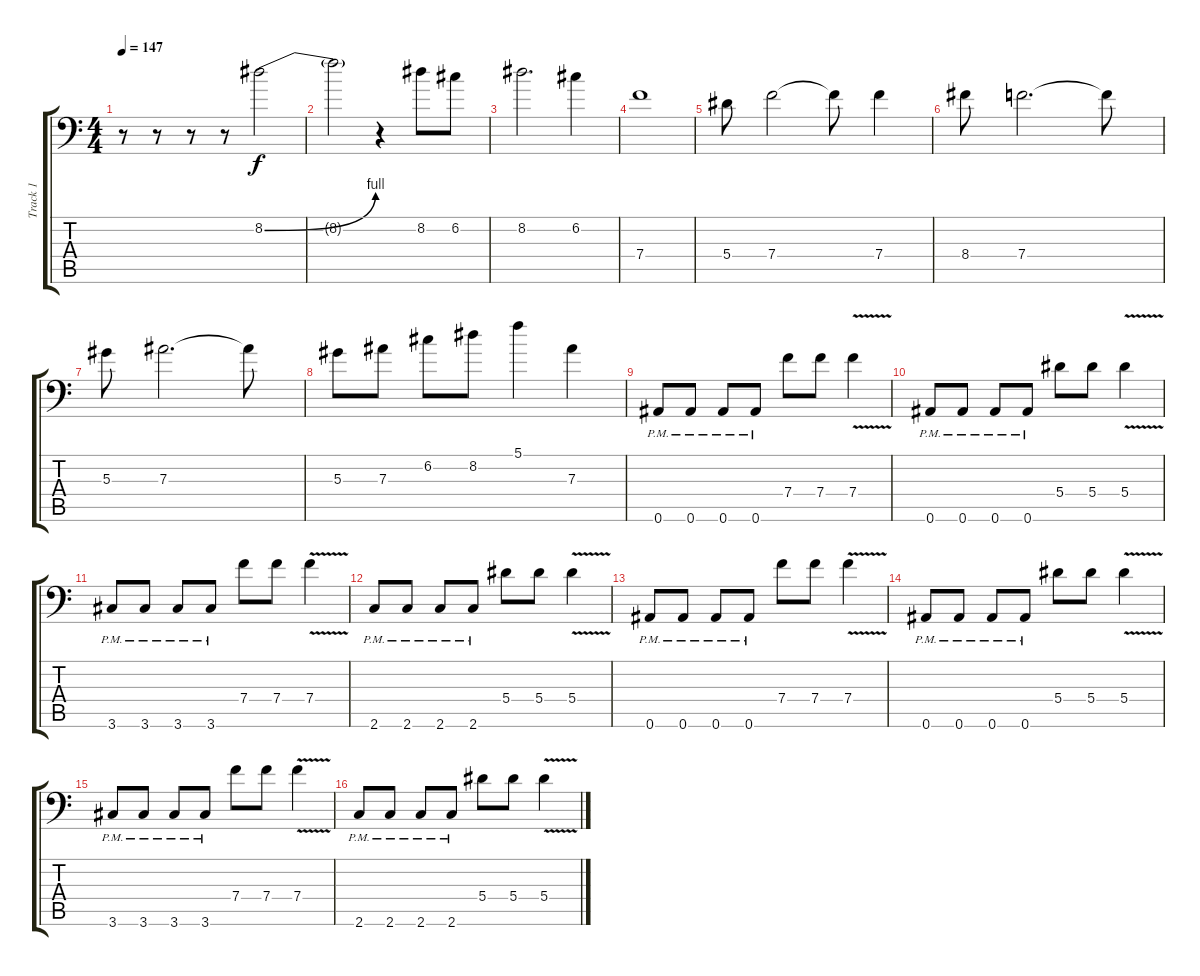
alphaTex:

\track ("Track 1" "Track 1") {instrument distortionguitar}
\staff {score tabs}
\tuning (C4 G3 Eb3 Bb2 F2 Bb1) {hide}
\ts (4 4)
\tempo 147
\clef f4
\ks c
r.8{dy f} r.8 r.8 r.8 8.2{be (bend 0 0 60 4)}.2 |
8.2{t}.2 r.4 8.2.8 6.2.8 |
8.2.2{d} 6.2.4 |
7.4.1 |
5.4.8 7.4.2 7.4{t}.8 7.4.4 |
8.4.8 7.4.2{d} 7.4{t}.8 |
5.3.8 7.3.2{d} 7.3{t}.8 |
5.3.8 7.3.8 6.2.8 8.2.8 5.1.4 7.3.4 |
0.6{pm}.8 0.6{pm}.8 0.6{pm}.8 0.6{pm}.8 7.4.8 7.4.8 7.4{v}.4 |
0.6{pm}.8 0.6{pm}.8 0.6{pm}.8 0.6{pm}.8 5.4.8 5.4.8 5.4{v}.4 |
3.6{pm}.8 3.6{pm}.8 3.6{pm}.8 3.6{pm}.8 7.4.8 7.4.8 7.4{v}.4 |
2.6{pm}.8 2.6{pm}.8 2.6{pm}.8 2.6{pm}.8 5.4.8 5.4.8 5.4{v}.4 |
0.6{pm}.8 0.6{pm}.8 0.6{pm}.8 0.6{pm}.8 7.4.8 7.4.8 7.4{v}.4 |
0.6{pm}.8 0.6{pm}.8 0.6{pm}.8 0.6{pm}.8 5.4.8 5.4.8 5.4{v}.4 |
3.6{pm}.8 3.6{pm}.8 3.6{pm}.8 3.6{pm}.8 7.4.8 7.4.8 7.4{v}.4 |
2.6{pm}.8 2.6{pm}.8 2.6{pm}.8 2.6{pm}.8 5.4.8 5.4.8 5.4{v}.4
